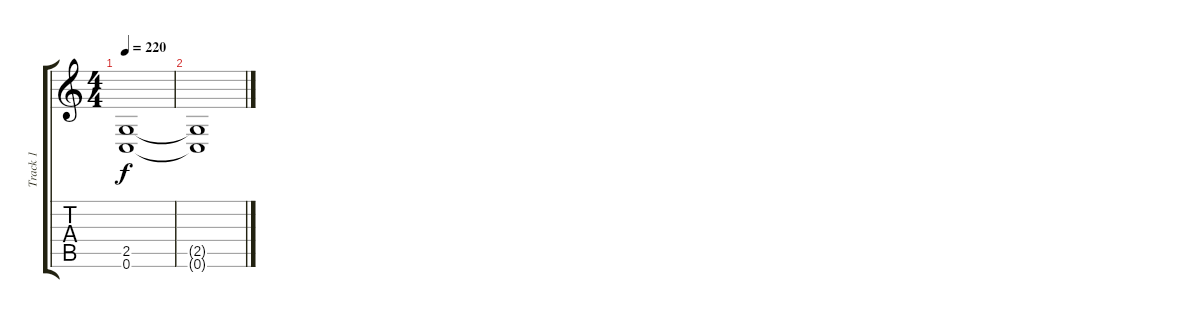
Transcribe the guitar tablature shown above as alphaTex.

\track ("Track 1" "Track 1") {instrument distortionguitar}
\staff {score tabs}
\tuning (C4 G3 Eb3 Bb2 F2 C2) {hide}
\ts (4 4)
\tempo 220
\clef g2
\ks c
(2.5{t} 0.6{t}).1{dy f volume 5} |
(2.5{t} 0.6{t}).1
